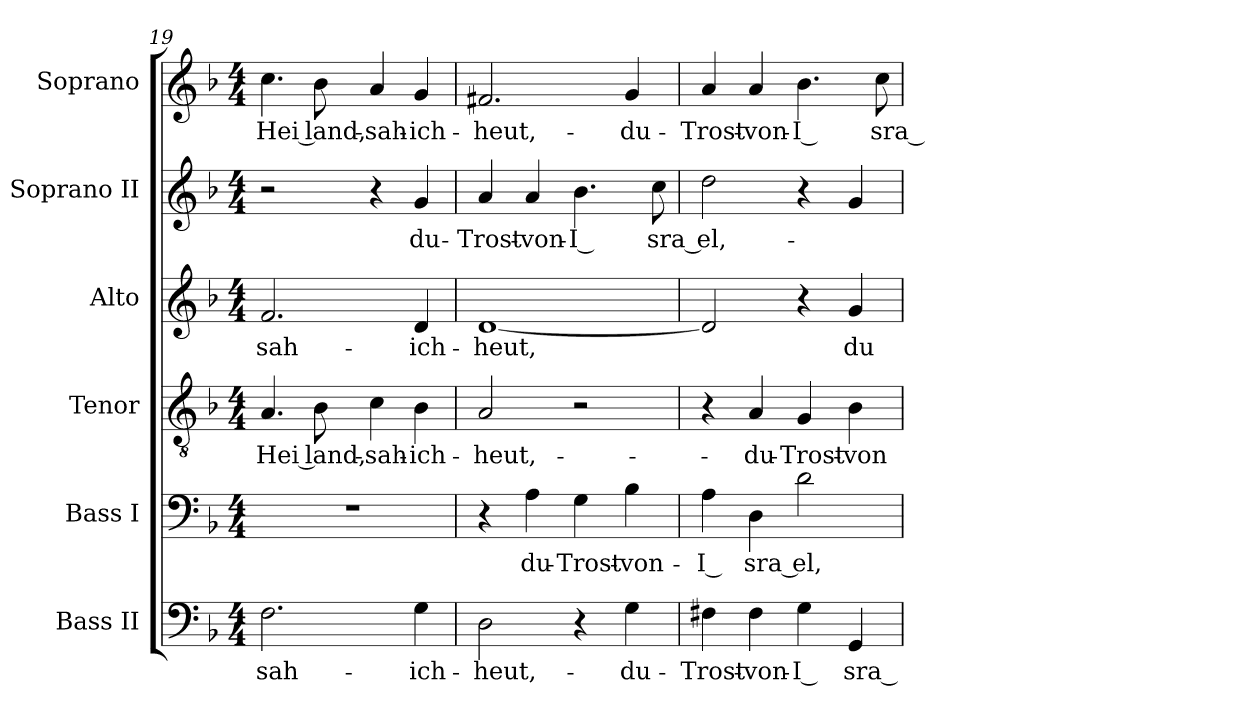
**kern	**text	**kern	**text	**kern	**text	**kern	**text	**kern	**text	**kern	**text
*part6	*part6	*part5	*part5	*part4	*part4	*part3	*part3	*part2	*part2	*part1	*part1
*staff6	*staff6	*staff5	*staff5	*staff4	*staff4	*staff3	*staff3	*staff2	*staff2	*staff1	*staff1
*I"Bass II	*	*I"Bass I	*	*I"Tenor	*	*I"Alto	*	*I"Soprano  II	*	*I"Soprano	*
*I'B II	*	*I'B I	*	*I'T	*	*I'A	*	*I'S II	*	*	*
*clefF4	*	*clefF4	*	*clefGv2	*	*clefG2	*	*clefG2	*	*clefG2	*
*	*	*	*	*ITrd7c12	*	*	*	*	*	*	*
*k[b-]	*	*k[b-]	*	*k[b-]	*	*k[b-]	*	*k[b-]	*	*k[b-]	*
*F:	*	*F:	*	*F:	*	*F:	*	*F:	*	*F:	*
*M4/4	*	*M4/4	*	*M4/4	*	*M4/4	*	*M4/4	*	*M4/4	*
=19	=19	=19	=19	=19	=19	=19	=19	=19	=19	=19	=19
!	!LO:LY:b:color=#000000	!	!	!	!	!	!	!	!	!	!
!	!	!	!	!	!LO:LY:b:color=#000000	!	!	!	!	!	!
!	!	!	!	!	!	!	!LO:LY:b:color=#000000	!	!	!	!
!	!	!	!	!	!	!	!	!	!	!	!LO:LY:b:color=#000000
2.Fi\	-sah-	1r	.	4.AAi/	-Hei --	2.fi/	-sah-	2r	.	4.cci\	-Hei --
!	!	!	!	!	!LO:LY:b:color=#000000	!	!	!	!	!	!
!	!	!	!	!	!	!	!	!	!	!	!LO:LY:b:color=#000000
.	.	.	.	8BB-i\	-land,-	.	.	.	.	8b-i\	-land,-
!	!	!	!	!	!LO:LY:b:color=#000000	!	!	!	!	!	!
!	!	!	!	!	!	!	!	!	!	!	!LO:LY:b:color=#000000
.	.	.	.	4Ci\	-sah-	.	.	4r	.	4ai/	-sah-
!	!LO:LY:b:color=#000000	!	!	!	!	!	!	!	!	!	!
!	!	!	!	!	!LO:LY:b:color=#000000	!	!	!	!	!	!
!	!	!	!	!	!	!	!LO:LY:b:color=#000000	!	!	!	!
!	!	!	!	!	!	!	!	!	!LO:LY:b:color=#000000	!	!
!	!	!	!	!	!	!	!	!	!	!	!LO:LY:b:color=#000000
4Gi\	-ich-	.	.	4BB-i\	-ich-	4di/	-ich-	4gi/	du-	4gi/	-ich-
!!LO:PB:g=z
=20	=20	=20	=20	=20	=20	=20	=20	=20	=20	=20	=20
!	!LO:LY:b:color=#000000	!	!	!	!	!	!	!	!	!	!
!	!	!	!	!	!LO:LY:b:color=#000000	!	!	!	!	!	!
!	!	!	!	!	!	!	!LO:LY:b:color=#000000	!	!	!	!
!	!	!	!	!	!	!	!	!	!LO:LY:b:color=#000000	!	!
!	!	!	!	!	!	!	!	!	!	!	!LO:LY:b:color=#000000
2Di\	-heut,-	4r	.	2AAi/	-heut,-	[1di	-heut,	4ai/	-Trost-	2.f#Xi/	-heut,-
!	!	!	!LO:LY:b:color=#000000	!	!	!	!	!	!	!	!
!	!	!	!	!	!	!	!	!	!LO:LY:b:color=#000000	!	!
.	.	4Ai\	du-	.	.	.	.	4ai/	-von-	.	.
!	!	!	!LO:LY:b:color=#000000	!	!	!	!	!	!	!	!
!	!	!	!	!	!	!	!	!	!LO:LY:b:color=#000000	!	!
4r	.	4Gi\	-Trost-	2r	.	.	.	4.b-i\	-I --	.	.
!	!LO:LY:b:color=#000000	!	!	!	!	!	!	!	!	!	!
!	!	!	!LO:LY:b:color=#000000	!	!	!	!	!	!	!	!
!	!	!	!	!	!	!	!	!	!	!	!LO:LY:b:color=#000000
4Gi\	-du-	4B-i\	-von-	.	.	.	.	.	.	4gi/	-du-
!	!	!	!	!	!	!	!	!	!LO:LY:b:color=#000000	!	!
.	.	.	.	.	.	.	.	8cci\	-sra --	.	.
=21	=21	=21	=21	=21	=21	=21	=21	=21	=21	=21	=21
!	!LO:LY:b:color=#000000	!	!	!	!	!	!	!	!	!	!
!	!	!	!LO:LY:b:color=#000000	!	!	!	!	!	!	!	!
!	!	!	!	!	!	!	!	!	!LO:LY:b:color=#000000	!	!
!	!	!	!	!	!	!	!	!	!	!	!LO:LY:b:color=#000000
4F#Xi\	-Trost-	4Ai\	-I --	4r	.	2di/]	.	2ddi\	-el,-	4ai/	-Trost-
!	!LO:LY:b:color=#000000	!	!	!	!	!	!	!	!	!	!
!	!	!	!LO:LY:b:color=#000000	!	!	!	!	!	!	!	!
!	!	!	!	!	!LO:LY:b:color=#000000	!	!	!	!	!	!
!	!	!	!	!	!	!	!	!	!	!	!LO:LY:b:color=#000000
4F#i\	-von-	4Di\	-sra --	4AAi/	-du-	.	.	.	.	4ai/	-von-
!	!LO:LY:b:color=#000000	!	!	!	!	!	!	!	!	!	!
!	!	!	!LO:LY:b:color=#000000	!	!	!	!	!	!	!	!
!	!	!	!	!	!LO:LY:b:color=#000000	!	!	!	!	!	!
!	!	!	!	!	!	!	!	!	!	!	!LO:LY:b:color=#000000
4Gi\	-I --	2di\	-el,-	4GGi/	-Trost-	4r	.	4r	.	4.b-i\	-I --
!	!LO:LY:b:color=#000000	!	!	!	!	!	!	!	!	!	!
!	!	!	!	!	!LO:LY:b:color=#000000	!	!	!	!	!	!
!	!	!	!	!	!	!	!LO:LY:b:color=#000000	!	!	!	!
4GGi/	-sra --	.	.	4BB-i\	-von-	4gi/	du-	4gi/	.	.	.
!	!	!	!	!	!	!	!	!	!	!	!LO:LY:b:color=#000000
.	.	.	.	.	.	.	.	.	.	8cci\	-sra --
=	=	=	=	=	=	=	=	=	=	=	=
*-	*-	*-	*-	*-	*-	*-	*-	*-	*-	*-	*-
